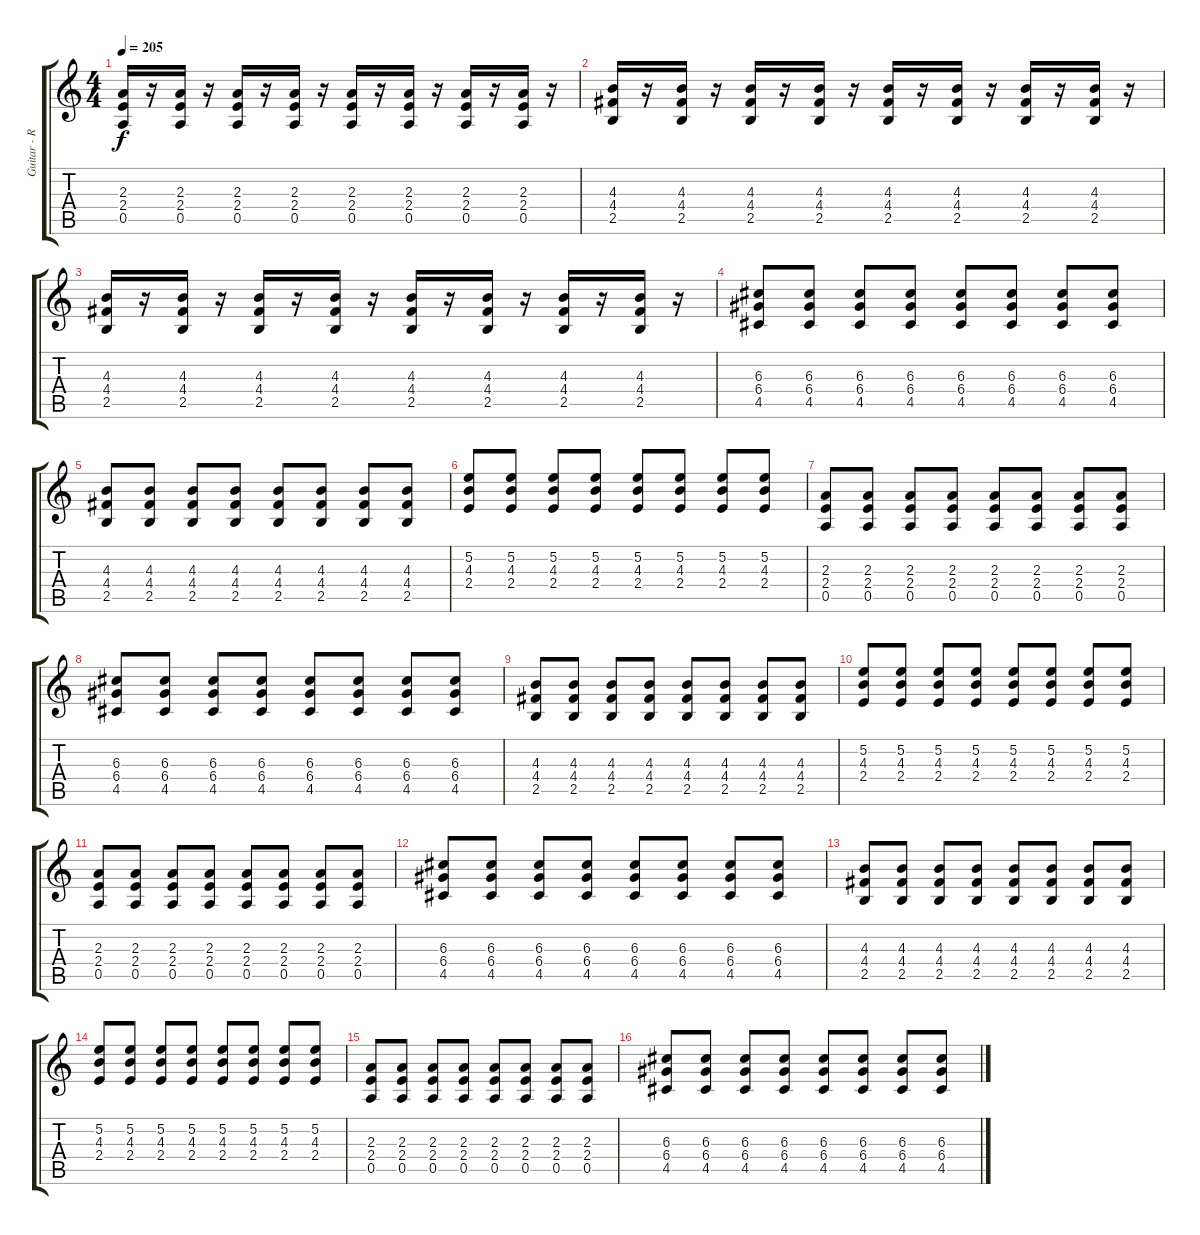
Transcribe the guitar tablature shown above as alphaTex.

\track ("Guitar - Rythem" "Guitar - R") {instrument distortionguitar}
\staff {score tabs}
\tuning (E4 B3 G3 D3 A2 E2) {hide}
\ts (4 4)
\tempo 205
\clef g2
\ks c
(2.3 2.4 0.5).16{dy f} r.16 (2.3 2.4 0.5).16 r.16 (2.3 2.4 0.5).16 r.16 (2.3 2.4 0.5).16 r.16 (2.3 2.4 0.5).16 r.16 (2.3 2.4 0.5).16 r.16 (2.3 2.4 0.5).16 r.16 (2.3 2.4 0.5).16 r.16 |
(4.3 4.4 2.5).16 r.16 (4.3 4.4 2.5).16 r.16 (4.3 4.4 2.5).16 r.16 (4.3 4.4 2.5).16 r.16 (4.3 4.4 2.5).16 r.16 (4.3 4.4 2.5).16 r.16 (4.3 4.4 2.5).16 r.16 (4.3 4.4 2.5).16 r.16 |
(4.3 4.4 2.5).16 r.16 (4.3 4.4 2.5).16 r.16 (4.3 4.4 2.5).16 r.16 (4.3 4.4 2.5).16 r.16 (4.3 4.4 2.5).16 r.16 (4.3 4.4 2.5).16 r.16 (4.3 4.4 2.5).16 r.16 (4.3 4.4 2.5).16 r.16 |
(6.3 6.4 4.5).8 (6.3 6.4 4.5).8 (6.3 6.4 4.5).8 (6.3 6.4 4.5).8 (6.3 6.4 4.5).8 (6.3 6.4 4.5).8 (6.3 6.4 4.5).8 (6.3 6.4 4.5).8 |
(4.3 4.4 2.5).8 (4.3 4.4 2.5).8 (4.3 4.4 2.5).8 (4.3 4.4 2.5).8 (4.3 4.4 2.5).8 (4.3 4.4 2.5).8 (4.3 4.4 2.5).8 (4.3 4.4 2.5).8 |
(5.2 4.3 2.4).8 (5.2 4.3 2.4).8 (5.2 4.3 2.4).8 (5.2 4.3 2.4).8 (5.2 4.3 2.4).8 (5.2 4.3 2.4).8 (5.2 4.3 2.4).8 (5.2 4.3 2.4).8 |
(2.3 2.4 0.5).8 (2.3 2.4 0.5).8 (2.3 2.4 0.5).8 (2.3 2.4 0.5).8 (2.3 2.4 0.5).8 (2.3 2.4 0.5).8 (2.3 2.4 0.5).8 (2.3 2.4 0.5).8 |
(6.3 6.4 4.5).8 (6.3 6.4 4.5).8 (6.3 6.4 4.5).8 (6.3 6.4 4.5).8 (6.3 6.4 4.5).8 (6.3 6.4 4.5).8 (6.3 6.4 4.5).8 (6.3 6.4 4.5).8 |
(4.3 4.4 2.5).8 (4.3 4.4 2.5).8 (4.3 4.4 2.5).8 (4.3 4.4 2.5).8 (4.3 4.4 2.5).8 (4.3 4.4 2.5).8 (4.3 4.4 2.5).8 (4.3 4.4 2.5).8 |
(5.2 4.3 2.4).8 (5.2 4.3 2.4).8 (5.2 4.3 2.4).8 (5.2 4.3 2.4).8 (5.2 4.3 2.4).8 (5.2 4.3 2.4).8 (5.2 4.3 2.4).8 (5.2 4.3 2.4).8 |
(2.3 2.4 0.5).8 (2.3 2.4 0.5).8 (2.3 2.4 0.5).8 (2.3 2.4 0.5).8 (2.3 2.4 0.5).8 (2.3 2.4 0.5).8 (2.3 2.4 0.5).8 (2.3 2.4 0.5).8 |
(6.3 6.4 4.5).8 (6.3 6.4 4.5).8 (6.3 6.4 4.5).8 (6.3 6.4 4.5).8 (6.3 6.4 4.5).8 (6.3 6.4 4.5).8 (6.3 6.4 4.5).8 (6.3 6.4 4.5).8 |
(4.3 4.4 2.5).8 (4.3 4.4 2.5).8 (4.3 4.4 2.5).8 (4.3 4.4 2.5).8 (4.3 4.4 2.5).8 (4.3 4.4 2.5).8 (4.3 4.4 2.5).8 (4.3 4.4 2.5).8 |
(5.2 4.3 2.4).8 (5.2 4.3 2.4).8 (5.2 4.3 2.4).8 (5.2 4.3 2.4).8 (5.2 4.3 2.4).8 (5.2 4.3 2.4).8 (5.2 4.3 2.4).8 (5.2 4.3 2.4).8 |
(2.3 2.4 0.5).8 (2.3 2.4 0.5).8 (2.3 2.4 0.5).8 (2.3 2.4 0.5).8 (2.3 2.4 0.5).8 (2.3 2.4 0.5).8 (2.3 2.4 0.5).8 (2.3 2.4 0.5).8 |
(6.3 6.4 4.5).8 (6.3 6.4 4.5).8 (6.3 6.4 4.5).8 (6.3 6.4 4.5).8 (6.3 6.4 4.5).8 (6.3 6.4 4.5).8 (6.3 6.4 4.5).8 (6.3 6.4 4.5).8
